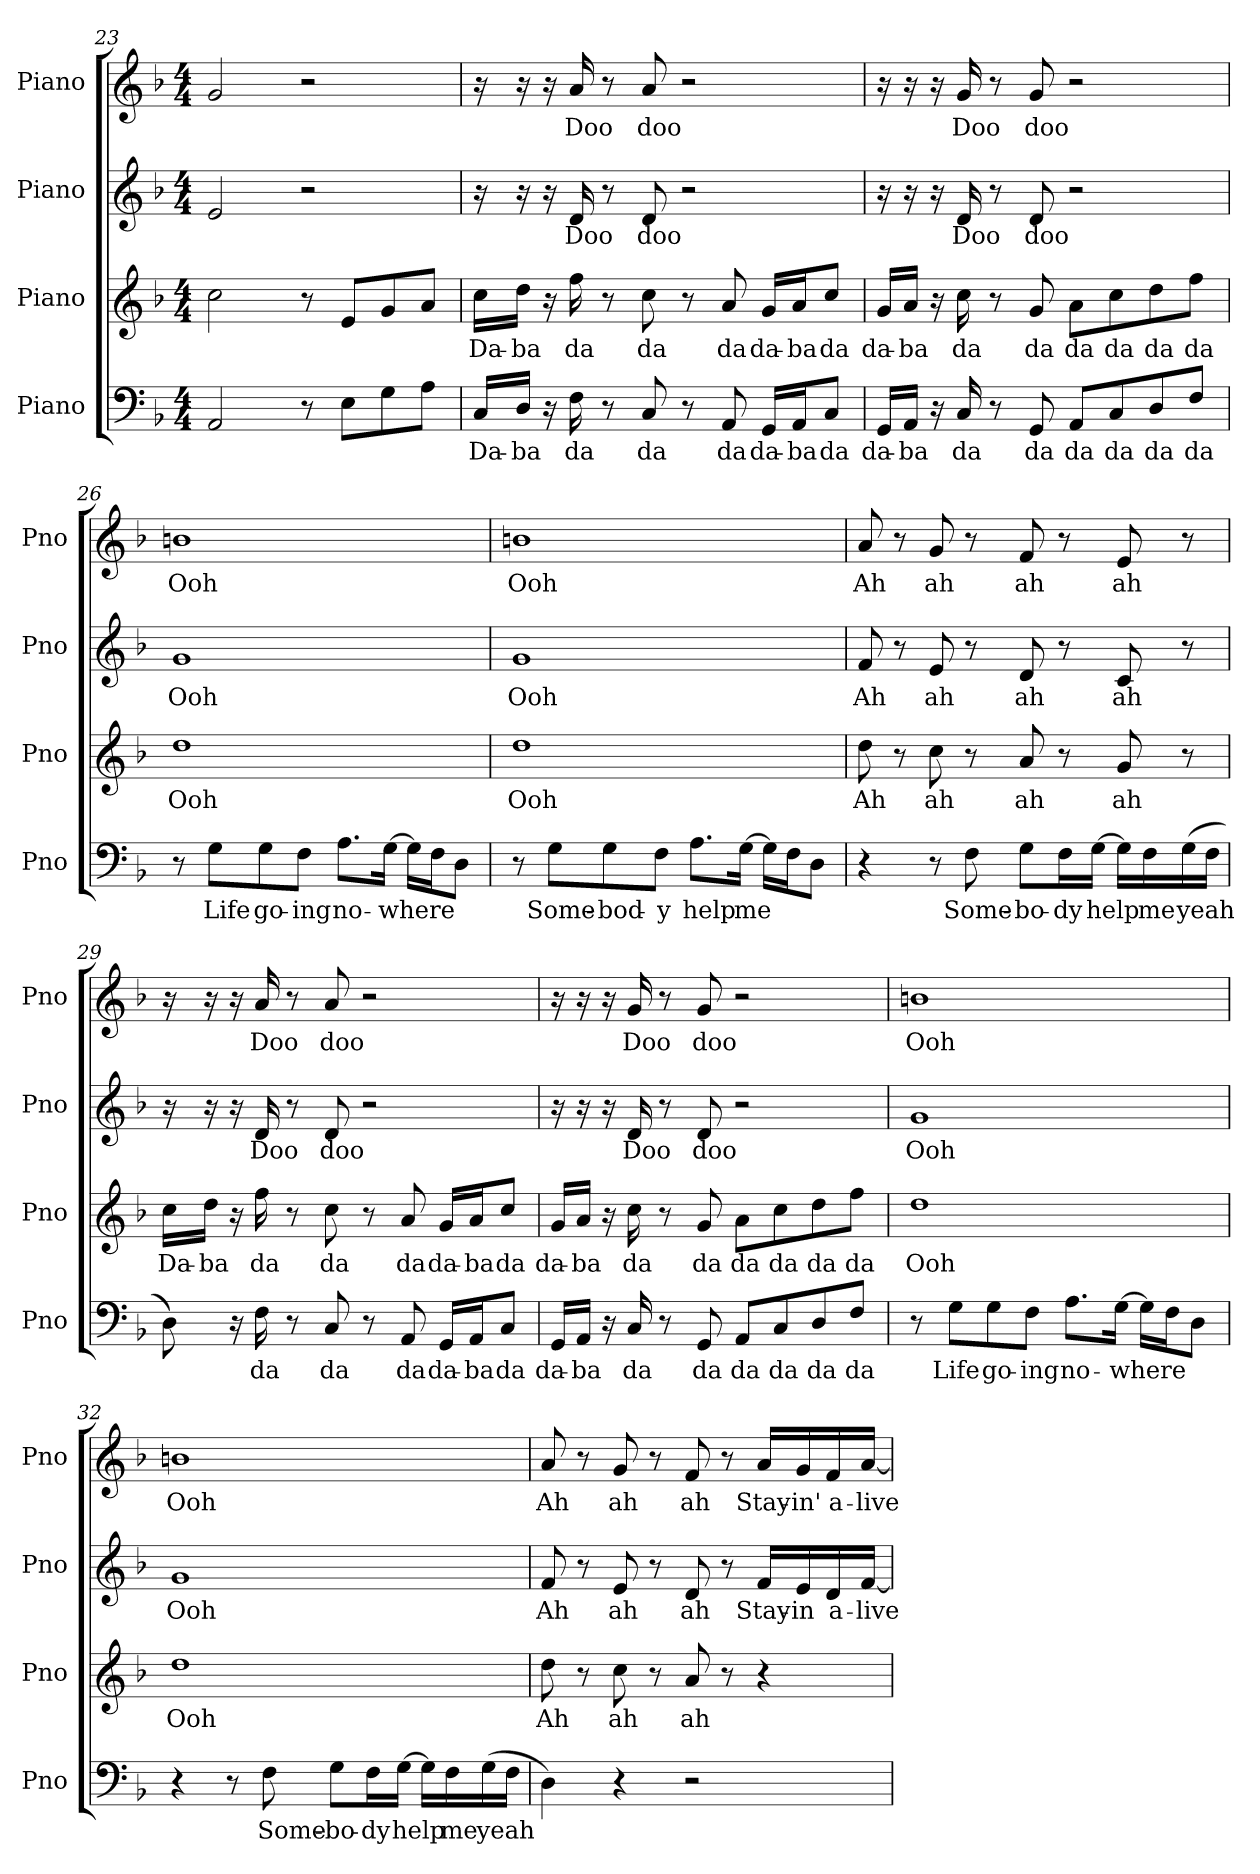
**kern	**text	**kern	**text	**kern	**text	**kern	**text
*part4	*part4	*part3	*part3	*part2	*part2	*part1	*part1
*staff4	*staff4	*staff3	*staff3	*staff2	*staff2	*staff1	*staff1
*I"Piano	*	*I"Piano	*	*I"Piano	*	*I"Piano	*
*I'Pno	*	*I'Pno	*	*I'Pno	*	*I'Pno	*
*clefF4	*	*clefG2	*	*clefG2	*	*clefG2	*
*	*	*ITrd7c12	*	*	*	*	*
*k[b-]	*	*k[b-]	*	*k[b-]	*	*k[b-]	*
*M4/4	*	*M4/4	*	*M4/4	*	*M4/4	*
=23	=23	=23	=23	=23	=23	=23	=23
2AA/	.	2c\	.	2e/	.	2g/	.
8r	.	8r	.	2r	.	2r	.
8E\L	.	8E/L	.	.	.	.	.
8G\	.	8G/	.	.	.	.	.
8A\J	.	8A/J	.	.	.	.	.
=24	=24	=24	=24	=24	=24	=24	=24
!	!LO:LY:b	!	!LO:LY:b	!	!	!	!
16C/LL	Da-	16c\LL	Da-	16r	.	16r	.
!	!LO:LY:b	!	!LO:LY:b	!	!	!	!
16D/JJ	-ba	16d\JJ	-ba	16r	.	16r	.
16r	.	16r	.	16r	.	16r	.
!	!LO:LY:b	!	!LO:LY:b	!	!LO:LY:b	!	!LO:LY:b
16F\	da	16f\	da	16d/	Doo	16a/	Doo
8r	.	8r	.	8r	.	8r	.
!	!LO:LY:b	!	!LO:LY:b	!	!LO:LY:b	!	!LO:LY:b
8C/	da	8c\	da	8d/	doo	8a/	doo
8r	.	8r	.	2r	.	2r	.
!	!LO:LY:b	!	!LO:LY:b	!	!	!	!
8AA/	da	8A/	da	.	.	.	.
!	!LO:LY:b	!	!LO:LY:b	!	!	!	!
16GG/LL	da-	16G/LL	da-	.	.	.	.
!	!LO:LY:b	!	!LO:LY:b	!	!	!	!
16AA/J	-ba	16A/J	-ba	.	.	.	.
!	!LO:LY:b	!	!LO:LY:b	!	!	!	!
8C/J	da	8c/J	da	.	.	.	.
!!LO:LB:g=z
=25	=25	=25	=25	=25	=25	=25	=25
!	!LO:LY:b	!	!LO:LY:b	!	!	!	!
16GG/LL	da-	16G/LL	da-	16r	.	16r	.
!	!LO:LY:b	!	!LO:LY:b	!	!	!	!
16AA/JJ	-ba	16A/JJ	-ba	16r	.	16r	.
16r	.	16r	.	16r	.	16r	.
!	!LO:LY:b	!	!LO:LY:b	!	!LO:LY:b	!	!LO:LY:b
16C/	da	16c\	da	16d/	Doo	16g/	Doo
8r	.	8r	.	8r	.	8r	.
!	!LO:LY:b	!	!LO:LY:b	!	!LO:LY:b	!	!LO:LY:b
8GG/	da	8G/	da	8d/	doo	8g/	doo
!	!LO:LY:b	!	!LO:LY:b	!	!	!	!
8AA/L	da	8A\L	da	2r	.	2r	.
!	!LO:LY:b	!	!LO:LY:b	!	!	!	!
8C/	da	8c\	da	.	.	.	.
!	!LO:LY:b	!	!LO:LY:b	!	!	!	!
8D/	da	8d\	da	.	.	.	.
!	!LO:LY:b	!	!LO:LY:b	!	!	!	!
8F/J	da	8f\J	da	.	.	.	.
=26	=26	=26	=26	=26	=26	=26	=26
!	!	!	!LO:LY:b	!	!LO:LY:b	!	!LO:LY:b
8r	.	1d	Ooh	1g	Ooh	1bn	Ooh
!	!LO:LY:b	!	!	!	!	!	!
8G\L	Life	.	.	.	.	.	.
!	!LO:LY:b	!	!	!	!	!	!
8G\	go-	.	.	.	.	.	.
!	!LO:LY:b	!	!	!	!	!	!
8F\J	-ing	.	.	.	.	.	.
!	!LO:LY:b	!	!	!	!	!	!
8.A\L	no-	.	.	.	.	.	.
!	!LO:LY:b	!	!	!	!	!	!
[16G\Jk	-where	.	.	.	.	.	.
16G\LL]	.	.	.	.	.	.	.
16F\J	.	.	.	.	.	.	.
8D\J	.	.	.	.	.	.	.
=27	=27	=27	=27	=27	=27	=27	=27
!	!	!	!LO:LY:b	!	!LO:LY:b	!	!LO:LY:b
8r	.	1d	Ooh	1g	Ooh	1bn	Ooh
!	!LO:LY:b	!	!	!	!	!	!
8G\L	Some-	.	.	.	.	.	.
!	!LO:LY:b	!	!	!	!	!	!
8G\	-bod-	.	.	.	.	.	.
!	!LO:LY:b	!	!	!	!	!	!
8F\J	-y	.	.	.	.	.	.
!	!LO:LY:b	!	!	!	!	!	!
8.A\L	help	.	.	.	.	.	.
!	!LO:LY:b	!	!	!	!	!	!
[16G\Jk	me	.	.	.	.	.	.
16G\LL]	.	.	.	.	.	.	.
16F\J	.	.	.	.	.	.	.
8D\J	.	.	.	.	.	.	.
=28	=28	=28	=28	=28	=28	=28	=28
!	!	!	!LO:LY:b	!	!LO:LY:b	!	!LO:LY:b
4r	.	8d\	Ah	8f/	Ah	8a/	Ah
.	.	8r	.	8r	.	8r	.
!	!	!	!LO:LY:b	!	!LO:LY:b	!	!LO:LY:b
8r	.	8c\	ah	8e/	ah	8g/	ah
!	!LO:LY:b	!	!	!	!	!	!
8F\	Some-	8r	.	8r	.	8r	.
!	!LO:LY:b	!	!LO:LY:b	!	!LO:LY:b	!	!LO:LY:b
8G\L	-bo-	8A/	ah	8d/	ah	8f/	ah
!	!LO:LY:b	!	!	!	!	!	!
16F\L	-dy	8r	.	8r	.	8r	.
!	!LO:LY:b	!	!	!	!	!	!
[16G\JJ	help	.	.	.	.	.	.
!	!	!	!LO:LY:b	!	!LO:LY:b	!	!LO:LY:b
16G\LL]	.	8G/	ah	8c/	ah	8e/	ah
!	!LO:LY:b	!	!	!	!	!	!
16F\	me	.	.	.	.	.	.
!	!LO:LY:b	!	!	!	!	!	!
(>16G\	yeah	8r	.	8r	.	8r	.
16F\JJ	.	.	.	.	.	.	.
=29	=29	=29	=29	=29	=29	=29	=29
!	!	!	!LO:LY:b	!	!	!	!
8D\)	.	16c\LL	Da-	16r	.	16r	.
!	!	!	!LO:LY:b	!	!	!	!
.	.	16d\JJ	-ba	16r	.	16r	.
16r	.	16r	.	16r	.	16r	.
!	!LO:LY:b	!	!LO:LY:b	!	!LO:LY:b	!	!LO:LY:b
16F\	da	16f\	da	16d/	Doo	16a/	Doo
8r	.	8r	.	8r	.	8r	.
!	!LO:LY:b	!	!LO:LY:b	!	!LO:LY:b	!	!LO:LY:b
8C/	da	8c\	da	8d/	doo	8a/	doo
8r	.	8r	.	2r	.	2r	.
!	!LO:LY:b	!	!LO:LY:b	!	!	!	!
8AA/	da	8A/	da	.	.	.	.
!	!LO:LY:b	!	!LO:LY:b	!	!	!	!
16GG/LL	da-	16G/LL	da-	.	.	.	.
!	!LO:LY:b	!	!LO:LY:b	!	!	!	!
16AA/J	-ba	16A/J	-ba	.	.	.	.
!	!LO:LY:b	!	!LO:LY:b	!	!	!	!
8C/J	da	8c/J	da	.	.	.	.
!!LO:LB:g=z
=30	=30	=30	=30	=30	=30	=30	=30
!	!LO:LY:b	!	!LO:LY:b	!	!	!	!
16GG/LL	da-	16G/LL	da-	16r	.	16r	.
!	!LO:LY:b	!	!LO:LY:b	!	!	!	!
16AA/JJ	-ba	16A/JJ	-ba	16r	.	16r	.
16r	.	16r	.	16r	.	16r	.
!	!LO:LY:b	!	!LO:LY:b	!	!LO:LY:b	!	!LO:LY:b
16C/	da	16c\	da	16d/	Doo	16g/	Doo
8r	.	8r	.	8r	.	8r	.
!	!LO:LY:b	!	!LO:LY:b	!	!LO:LY:b	!	!LO:LY:b
8GG/	da	8G/	da	8d/	doo	8g/	doo
!	!LO:LY:b	!	!LO:LY:b	!	!	!	!
8AA/L	da	8A\L	da	2r	.	2r	.
!	!LO:LY:b	!	!LO:LY:b	!	!	!	!
8C/	da	8c\	da	.	.	.	.
!	!LO:LY:b	!	!LO:LY:b	!	!	!	!
8D/	da	8d\	da	.	.	.	.
!	!LO:LY:b	!	!LO:LY:b	!	!	!	!
8F/J	da	8f\J	da	.	.	.	.
=31	=31	=31	=31	=31	=31	=31	=31
!	!	!	!LO:LY:b	!	!LO:LY:b	!	!LO:LY:b
8r	.	1d	Ooh	1g	Ooh	1bn	Ooh
!	!LO:LY:b	!	!	!	!	!	!
8G\L	Life	.	.	.	.	.	.
!	!LO:LY:b	!	!	!	!	!	!
8G\	go-	.	.	.	.	.	.
!	!LO:LY:b	!	!	!	!	!	!
8F\J	-ing	.	.	.	.	.	.
!	!LO:LY:b	!	!	!	!	!	!
8.A\L	no-	.	.	.	.	.	.
!	!LO:LY:b	!	!	!	!	!	!
[16G\Jk	-where	.	.	.	.	.	.
16G\LL]	.	.	.	.	.	.	.
16F\J	.	.	.	.	.	.	.
8D\J	.	.	.	.	.	.	.
=32	=32	=32	=32	=32	=32	=32	=32
!	!	!	!LO:LY:b	!	!LO:LY:b	!	!LO:LY:b
4r	.	1d	Ooh	1g	Ooh	1bn	Ooh
8r	.	.	.	.	.	.	.
!	!LO:LY:b	!	!	!	!	!	!
8F\	Some-	.	.	.	.	.	.
!	!LO:LY:b	!	!	!	!	!	!
8G\L	-bo-	.	.	.	.	.	.
!	!LO:LY:b	!	!	!	!	!	!
16F\L	-dy	.	.	.	.	.	.
!	!LO:LY:b	!	!	!	!	!	!
[16G\JJ	help	.	.	.	.	.	.
16G\LL]	.	.	.	.	.	.	.
!	!LO:LY:b	!	!	!	!	!	!
16F\	me	.	.	.	.	.	.
!	!LO:LY:b	!	!	!	!	!	!
(>16G\	yeah	.	.	.	.	.	.
16F\JJ	.	.	.	.	.	.	.
=33	=33	=33	=33	=33	=33	=33	=33
!	!	!	!LO:LY:b	!	!LO:LY:b	!	!LO:LY:b
4D\)	.	8d\	Ah	8f/	Ah	8a/	Ah
.	.	8r	.	8r	.	8r	.
!	!	!	!LO:LY:b	!	!LO:LY:b	!	!LO:LY:b
4r	.	8c\	ah	8e/	ah	8g/	ah
.	.	8r	.	8r	.	8r	.
!	!	!	!LO:LY:b	!	!LO:LY:b	!	!LO:LY:b
2r	.	8A/	ah	8d/	ah	8f/	ah
.	.	8r	.	8r	.	8r	.
!	!	!	!	!	!LO:LY:b	!	!LO:LY:b
.	.	4r	.	16f/LL	Stay-	16a/LL	Stay-
!	!	!	!	!	!LO:LY:b	!	!LO:LY:b
.	.	.	.	16e/	-in	16g/	-in'
!	!	!	!	!	!LO:LY:b	!	!LO:LY:b
.	.	.	.	16d/	a-	16f/	a-
!	!	!	!	!	!LO:LY:b	!	!LO:LY:b
.	.	.	.	[16f/JJ	-live	[16a/JJ	-live
=	=	=	=	=	=	=	=
*-	*-	*-	*-	*-	*-	*-	*-
